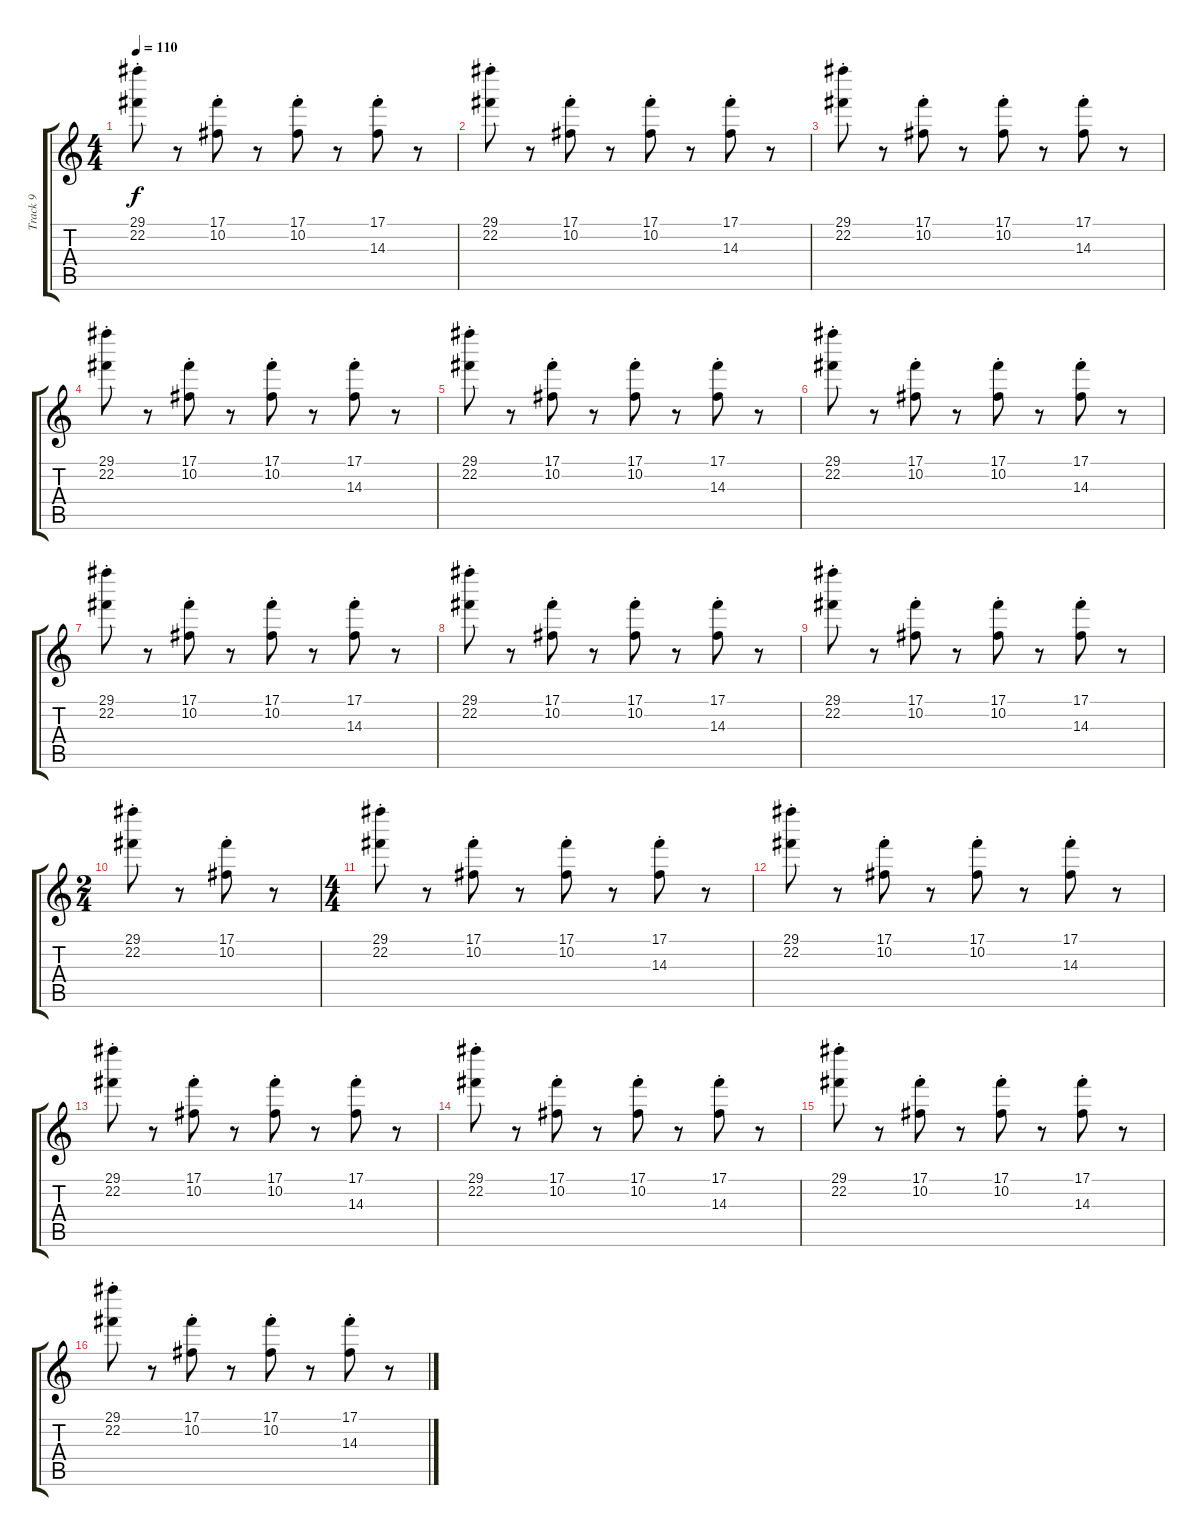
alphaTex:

\track ("Track 9" "Track 9") {mute instrument electricbassfinger}
\staff {score tabs}
\tuning (Db4 Ab3 E3 B2 Gb2 B1) {hide}
\ts (4 4)
\tempo 110
\clef g2
\ks c
(29.1{st} 22.2{st}).8{dy f} r.8 (17.1{st} 10.2{st}).8 r.8 (17.1{st} 10.2{st}).8 r.8 (17.1{st} 14.3{st}).8 r.8 |
(29.1{st} 22.2{st}).8 r.8 (17.1{st} 10.2{st}).8 r.8 (17.1{st} 10.2{st}).8 r.8 (17.1{st} 14.3{st}).8 r.8 |
(29.1{st} 22.2{st}).8 r.8 (17.1{st} 10.2{st}).8 r.8 (17.1{st} 10.2{st}).8 r.8 (17.1{st} 14.3{st}).8 r.8 |
(29.1{st} 22.2{st}).8 r.8 (17.1{st} 10.2{st}).8 r.8 (17.1{st} 10.2{st}).8 r.8 (17.1{st} 14.3{st}).8 r.8 |
(29.1{st} 22.2{st}).8 r.8 (17.1{st} 10.2{st}).8 r.8 (17.1{st} 10.2{st}).8 r.8 (17.1{st} 14.3{st}).8 r.8 |
(29.1{st} 22.2{st}).8 r.8 (17.1{st} 10.2{st}).8 r.8 (17.1{st} 10.2{st}).8 r.8 (17.1{st} 14.3{st}).8 r.8 |
(29.1{st} 22.2{st}).8 r.8 (17.1{st} 10.2{st}).8 r.8 (17.1{st} 10.2{st}).8 r.8 (17.1{st} 14.3{st}).8 r.8 |
(29.1{st} 22.2{st}).8 r.8 (17.1{st} 10.2{st}).8 r.8 (17.1{st} 10.2{st}).8 r.8 (17.1{st} 14.3{st}).8 r.8 |
(29.1{st} 22.2{st}).8 r.8 (17.1{st} 10.2{st}).8 r.8 (17.1{st} 10.2{st}).8 r.8 (17.1{st} 14.3{st}).8 r.8 |
\ts (2 4)
(29.1{st} 22.2{st}).8 r.8 (17.1{st} 10.2{st}).8 r.8 |
\ts (4 4)
(29.1{st} 22.2{st}).8 r.8 (17.1{st} 10.2{st}).8 r.8 (17.1{st} 10.2{st}).8 r.8 (17.1{st} 14.3{st}).8 r.8 |
(29.1{st} 22.2{st}).8 r.8 (17.1{st} 10.2{st}).8 r.8 (17.1{st} 10.2{st}).8 r.8 (17.1{st} 14.3{st}).8 r.8 |
(29.1{st} 22.2{st}).8 r.8 (17.1{st} 10.2{st}).8 r.8 (17.1{st} 10.2{st}).8 r.8 (17.1{st} 14.3{st}).8 r.8 |
(29.1{st} 22.2{st}).8 r.8 (17.1{st} 10.2{st}).8 r.8 (17.1{st} 10.2{st}).8 r.8 (17.1{st} 14.3{st}).8 r.8 |
(29.1{st} 22.2{st}).8 r.8 (17.1{st} 10.2{st}).8 r.8 (17.1{st} 10.2{st}).8 r.8 (17.1{st} 14.3{st}).8 r.8 |
(29.1{st} 22.2{st}).8 r.8 (17.1{st} 10.2{st}).8 r.8 (17.1{st} 10.2{st}).8 r.8 (17.1{st} 14.3{st}).8 r.8
